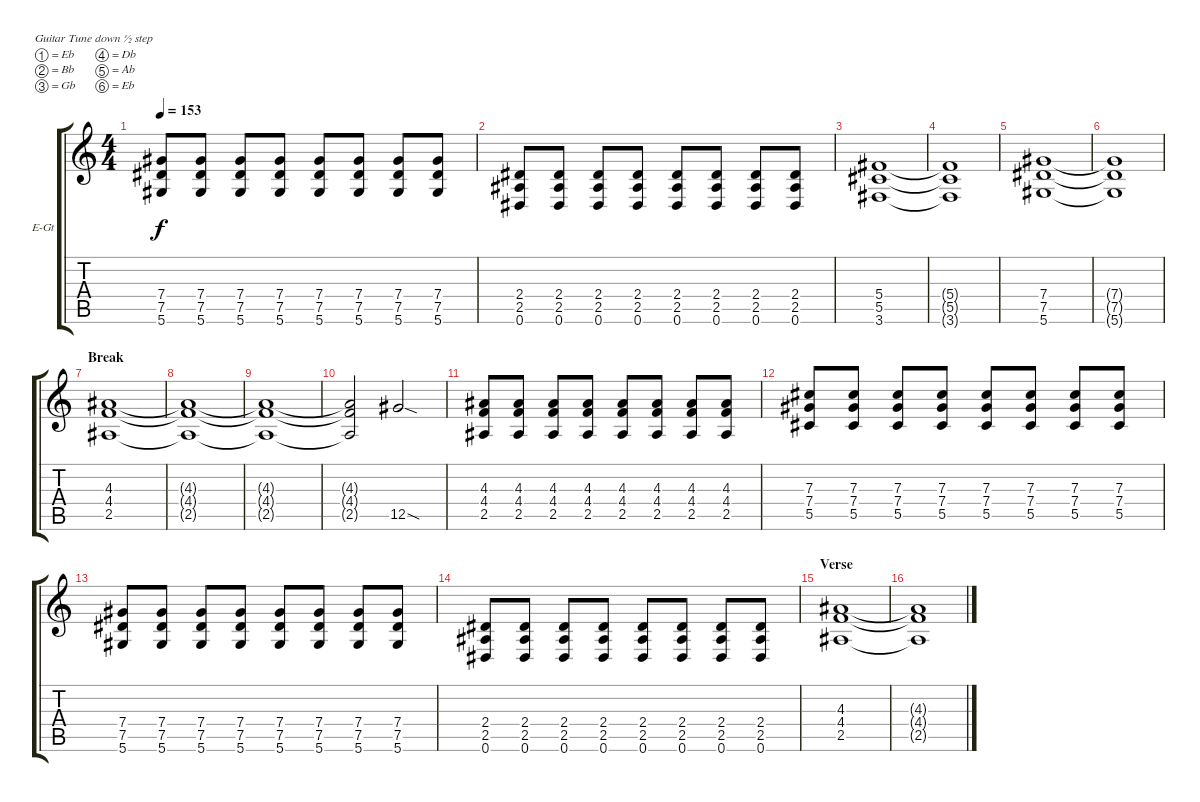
\bracketExtendMode groupsimilarinstruments
\firstSystemTrackNameOrientation horizontal
\otherSystemsTrackNameOrientation horizontal
\track ("Rhythm Guitar" "E-Gt") {instrument distortionguitar}
\staff {score tabs}
\tuning (Eb4 Bb3 Gb3 Db3 Ab2 Eb2)
\ts (4 4)
\tempo 153
\clef g2
\ks c
(7.4 7.5 5.6).8{dy f} (7.4 7.5 5.6).8 (7.4 7.5 5.6).8 (7.4 7.5 5.6).8 (7.4 7.5 5.6).8 (7.4 7.5 5.6).8 (7.4 7.5 5.6).8 (7.4 7.5 5.6).8 |
(2.4 2.5 0.6).8 (2.4 2.5 0.6).8 (2.4 2.5 0.6).8 (2.4 2.5 0.6).8 (2.4 2.5 0.6).8 (2.4 2.5 0.6).8 (2.4 2.5 0.6).8 (2.4 2.5 0.6).8 |
(5.4 5.5 3.6).1 |
(5.4{t} 5.5{t} 3.6{t}).1 |
(7.4 7.5 5.6).1 |
(5.6{t} 7.5{t} 7.4{t}).1 |
\section ("" "Break")
(4.3 4.4 2.5).1 |
(4.3{t} 4.4{t} 2.5{t}).1 |
(4.3{t} 4.4{t} 2.5{t}).1 |
(4.3{t} 4.4{t} 2.5{t}).2 12.5{sod}.2 |
(4.3 4.4 2.5).8 (4.3 4.4 2.5).8 (4.3 4.4 2.5).8 (4.3 4.4 2.5).8 (4.3 4.4 2.5).8 (4.3 4.4 2.5).8 (4.3 4.4 2.5).8 (4.3 4.4 2.5).8 |
(7.3 7.4 5.5).8 (7.3 7.4 5.5).8 (7.3 7.4 5.5).8 (7.3 7.4 5.5).8 (7.3 7.4 5.5).8 (7.3 7.4 5.5).8 (7.3 7.4 5.5).8 (7.3 7.4 5.5).8 |
(7.4 7.5 5.6).8 (7.4 7.5 5.6).8 (7.4 7.5 5.6).8 (7.4 7.5 5.6).8 (7.4 7.5 5.6).8 (7.4 7.5 5.6).8 (7.4 7.5 5.6).8 (7.4 7.5 5.6).8 |
(2.4 2.5 0.6).8 (2.4 2.5 0.6).8 (2.4 2.5 0.6).8 (2.4 2.5 0.6).8 (2.4 2.5 0.6).8 (2.4 2.5 0.6).8 (2.4 2.5 0.6).8 (2.4 2.5 0.6).8 |
\section ("" "Verse ")
(2.5 4.4 4.3).1 |
(2.5{t} 4.4{t} 4.3{t}).1
